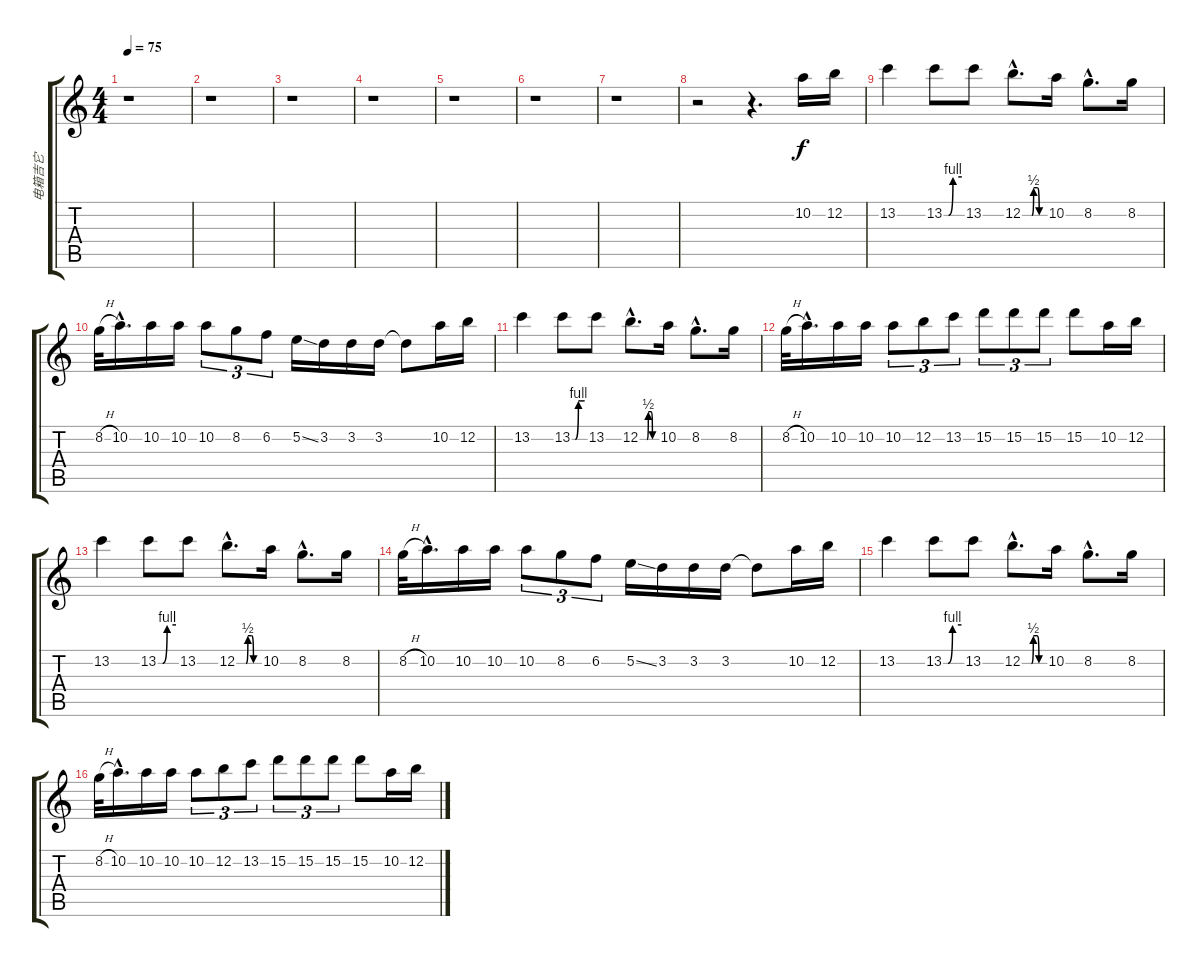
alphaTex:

\track ("电箱吉它" "电箱吉它") {instrument acousticguitarsteel}
\staff {score tabs}
\tuning (E4 B3 G3 D3 A2 E2) {hide}
\ts (4 4)
\tempo 75
\clef g2
\ks c
r.1{dy f} |
r.1 |
r.1 |
r.1 |
r.1 |
r.1 |
r.1 |
r.2 r.4{d} 10.2.16 12.2.16 |
13.2.4 13.2{be (custom 0 0 15 0 30 4 60 4)}.8 13.2.8 12.2{be (custom 0 0 25 0 30 2 40 2 45 0 60 0) hac}.8{d} 10.2.16 8.2{hac}.8{d} 8.2.16 |
8.2{h}.32 10.2{hac}.16{d} 10.2.16 10.2.16 10.2.8{tu (3 2)} 8.2.8{tu (3 2)} 6.2.8{tu (3 2)} 5.2{ss}.16 3.2.16 3.2.16 3.2.16 3.2{t}.8 10.2.16 12.2.16 |
13.2.4 13.2{be (custom 0 0 15 0 30 4 60 4)}.8 13.2.8 12.2{be (custom 0 0 25 0 30 2 40 2 45 0 60 0) hac}.8{d} 10.2.16 8.2{hac}.8{d} 8.2.16 |
8.2{h}.32 10.2{hac}.16{d} 10.2.16 10.2.16 10.2.8{tu (3 2)} 12.2.8{tu (3 2)} 13.2.8{tu (3 2)} 15.2.8{tu (3 2)} 15.2.8{tu (3 2)} 15.2.8{tu (3 2)} 15.2.8 10.2.16 12.2.16 |
13.2.4 13.2{be (custom 0 0 15 0 30 4 60 4)}.8 13.2.8 12.2{be (custom 0 0 25 0 30 2 40 2 45 0 60 0) hac}.8{d} 10.2.16 8.2{hac}.8{d} 8.2.16 |
8.2{h}.32 10.2{hac}.16{d} 10.2.16 10.2.16 10.2.8{tu (3 2)} 8.2.8{tu (3 2)} 6.2.8{tu (3 2)} 5.2{ss}.16 3.2.16 3.2.16 3.2.16 3.2{t}.8 10.2.16 12.2.16 |
13.2.4 13.2{be (custom 0 0 15 0 30 4 60 4)}.8 13.2.8 12.2{be (custom 0 0 25 0 30 2 40 2 45 0 60 0) hac}.8{d} 10.2.16 8.2{hac}.8{d} 8.2.16 |
8.2{h}.32 10.2{hac}.16{d} 10.2.16 10.2.16 10.2.8{tu (3 2)} 12.2.8{tu (3 2)} 13.2.8{tu (3 2)} 15.2.8{tu (3 2)} 15.2.8{tu (3 2)} 15.2.8{tu (3 2)} 15.2.8 10.2.16 12.2.16
